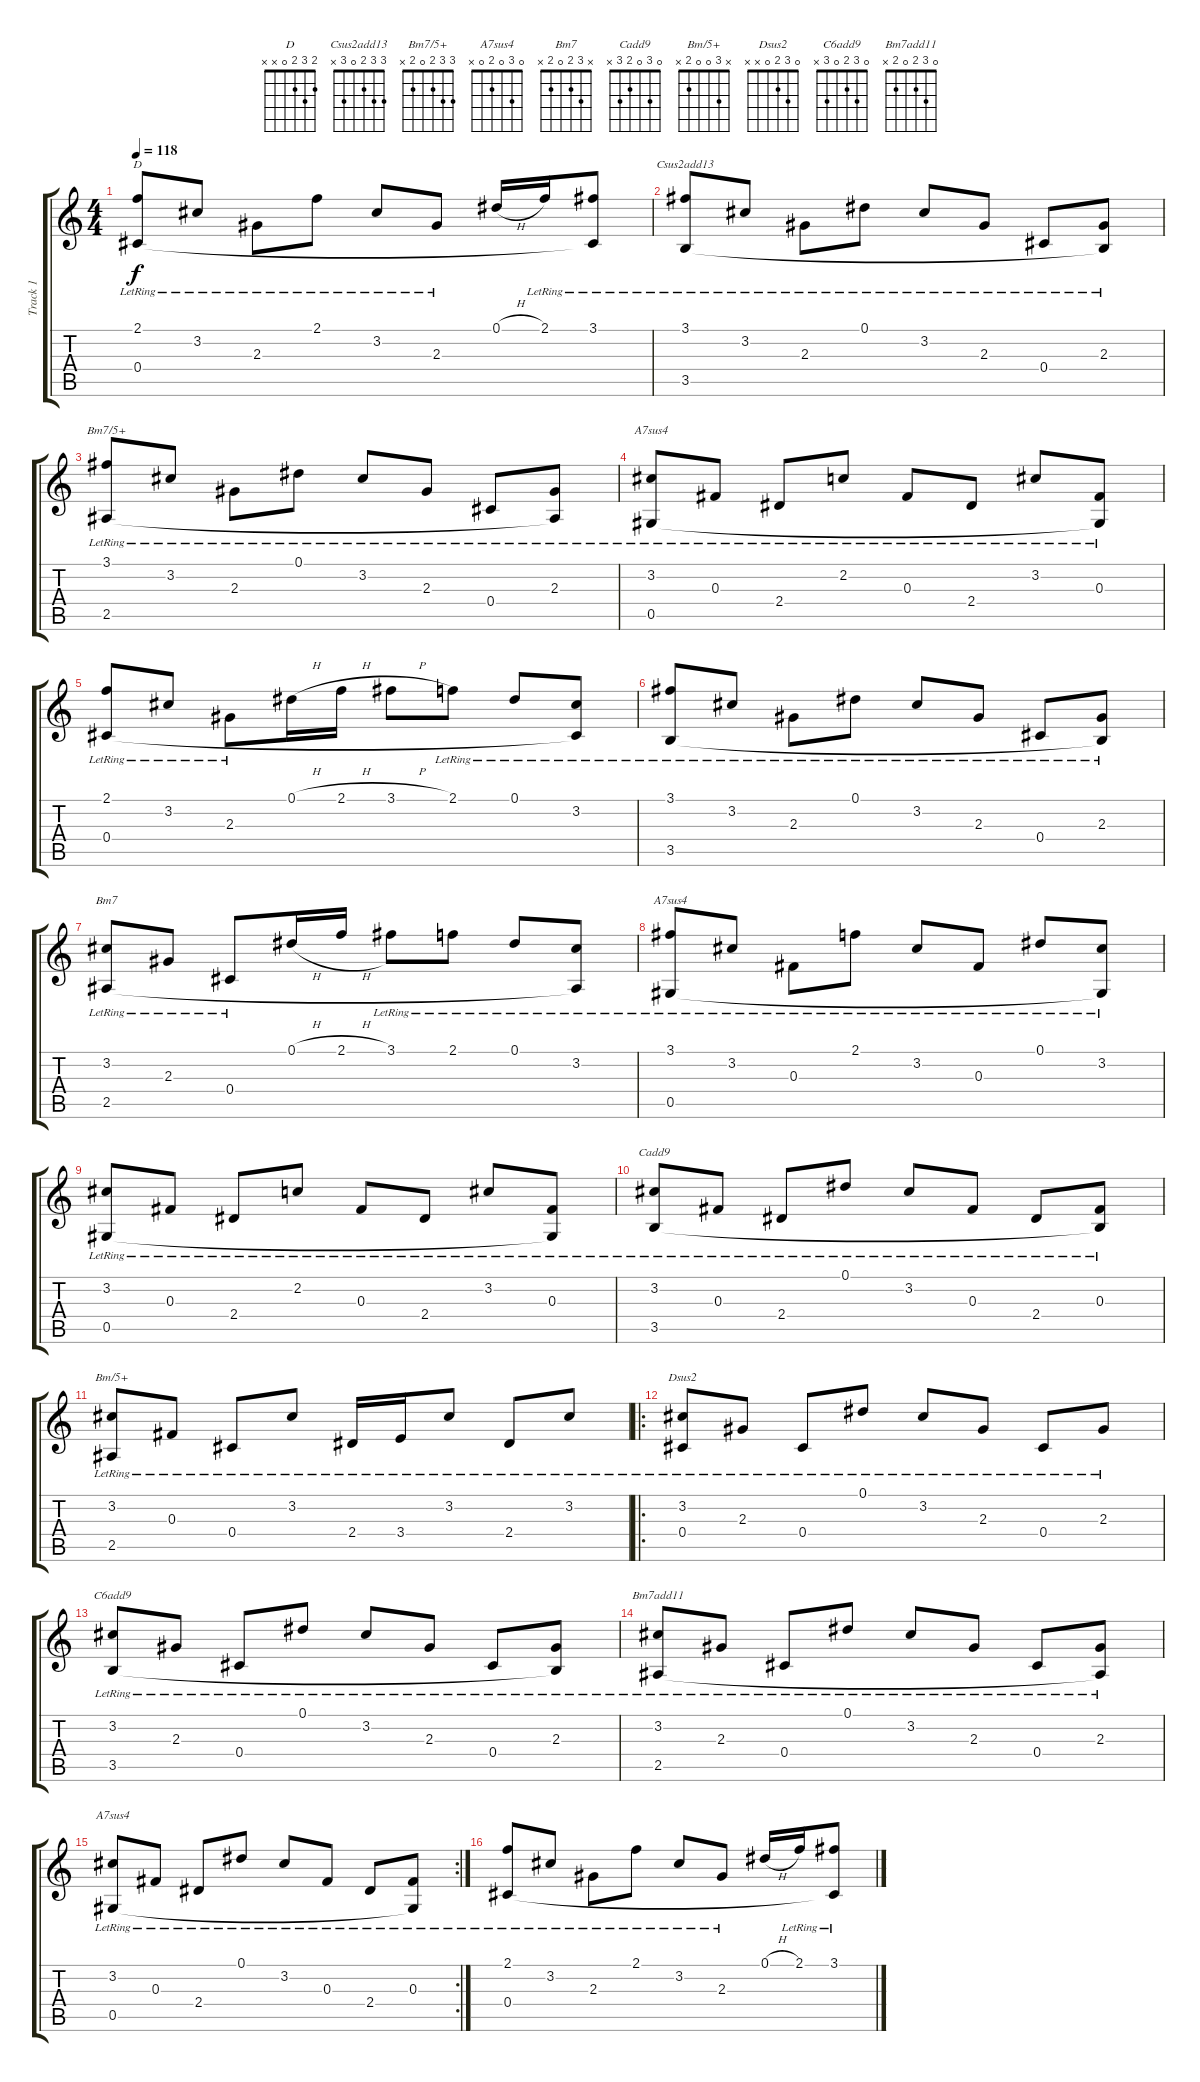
\track ("Track 1" "Track 1") {instrument acousticguitarsteel}
\staff {score tabs}
\tuning (Eb4 Bb3 Gb3 Db3 Ab2 Eb2) {hide}
\chord ("D" 2 3 2 0 x x)
\chord ("Csus2add13" 3 3 2 0 3 x)
\chord ("Bm7/5+" 3 3 2 0 2 x)
\chord ("A7sus4" x 3 0 2 0 x)
\chord ("Bm7" x 3 2 0 2 x)
\chord ("A7sus4" 3 3 0 x 0 x)
\chord ("Cadd9" 0 3 0 2 3 x)
\chord ("Bm/5+" x 3 0 0 2 x)
\chord ("Dsus2" 0 3 2 0 x x)
\chord ("C6add9" 0 3 2 0 3 x)
\chord ("Bm7add11" 0 3 2 0 2 x)
\chord ("A7sus4" 0 3 0 2 0 x)
\ts (4 4)
\tempo 118
\clef g2
\ks c
(2.1{lr} 0.4{lr}).8{ch "D" dy f} 3.2{lr}.8 2.3{lr}.8 2.1{lr}.8 3.2{lr}.8 2.3{lr}.8 0.1{h}.16 2.1{lr}.16 (3.1{lr} 0.4{t}).8 |
(3.1{lr} 3.5{lr}).8{ch "Csus2add13"} 3.2{lr}.8 2.3{lr}.8 0.1{lr}.8 3.2{lr}.8 2.3{lr}.8 0.4{lr}.8 (2.3{lr} 3.5{t}).8 |
(3.1{lr} 2.5{lr}).8{ch "Bm7/5+"} 3.2{lr}.8 2.3{lr}.8 0.1{lr}.8 3.2{lr}.8 2.3{lr}.8 0.4{lr}.8 (2.3{lr} 2.5{t}).8 |
(3.2{lr} 0.5{lr}).8{ch "A7sus4"} 0.3{lr}.8 2.4{lr}.8 2.2{lr}.8 0.3{lr}.8 2.4{lr}.8 3.2{lr}.8 (0.3{lr} 0.5{t}).8 |
(2.1{lr} 0.4{lr}).8 3.2{lr}.8 2.3{lr}.8 0.1{h}.16 2.1{h}.16 3.1{h}.8 2.1{lr}.8 0.1{lr}.8 (3.2{lr} 0.4{t}).8 |
(3.1{lr} 3.5{lr}).8 3.2{lr}.8 2.3{lr}.8 0.1{lr}.8 3.2{lr}.8 2.3{lr}.8 0.4{lr}.8 (2.3{lr} 3.5{t}).8 |
(3.2{lr} 2.5{lr}).8{ch "Bm7"} 2.3{lr}.8 0.4{lr}.8 0.1{h}.16 2.1{h}.16 3.1{lr}.8 2.1{lr}.8 0.1{lr}.8 (3.2{lr} 2.5{t}).8 |
(3.1{lr} 0.5{lr}).8{ch "A7sus4"} 3.2{lr}.8 0.3{lr}.8 2.1{lr}.8 3.2{lr}.8 0.3{lr}.8 0.1{lr}.8 (3.2{lr} 0.5{t}).8 |
(3.2{lr} 0.5{lr}).8 0.3{lr}.8 2.4{lr}.8 2.2{lr}.8 0.3{lr}.8 2.4{lr}.8 3.2{lr}.8 (0.3{lr} 0.5{t}).8 |
(3.2{lr} 3.5{lr}).8{ch "Cadd9"} 0.3{lr}.8 2.4{lr}.8 0.1{lr}.8 3.2{lr}.8 0.3{lr}.8 2.4{lr}.8 (0.3{lr} 3.5{t}).8 |
(3.2{lr} 2.5{lr}).8{ch "Bm/5+"} 0.3{lr}.8 0.4{lr}.8 3.2{lr}.8 2.4{lr}.16 3.4{lr}.16 3.2{lr}.8 2.4{lr}.8 3.2{lr}.8 |
\ro
(3.2{lr} 0.4{lr}).8{ch "Dsus2"} 2.3{lr}.8 0.4{lr}.8 0.1{lr}.8 3.2{lr}.8 2.3{lr}.8 0.4{lr}.8 2.3{lr}.8 |
(3.2{lr} 3.5{lr}).8{ch "C6add9"} 2.3{lr}.8 0.4{lr}.8 0.1{lr}.8 3.2{lr}.8 2.3{lr}.8 0.4{lr}.8 (2.3{lr} 3.5{t}).8 |
(3.2{lr} 2.5{lr}).8{ch "Bm7add11"} 2.3{lr}.8 0.4{lr}.8 0.1{lr}.8 3.2{lr}.8 2.3{lr}.8 0.4{lr}.8 (2.3{lr} 2.5{t}).8 |
\rc 2
(3.2{lr} 0.5{lr}).8{ch "A7sus4"} 0.3{lr}.8 2.4{lr}.8 0.1{lr}.8 3.2{lr}.8 0.3{lr}.8 2.4{lr}.8 (0.3{lr} 0.5{t}).8 |
(2.1{lr} 0.4{lr}).8 3.2{lr}.8 2.3{lr}.8 2.1{lr}.8 3.2{lr}.8 2.3{lr}.8 0.1{h}.16 2.1{lr}.16 (3.1{lr} 0.4{t}).8
